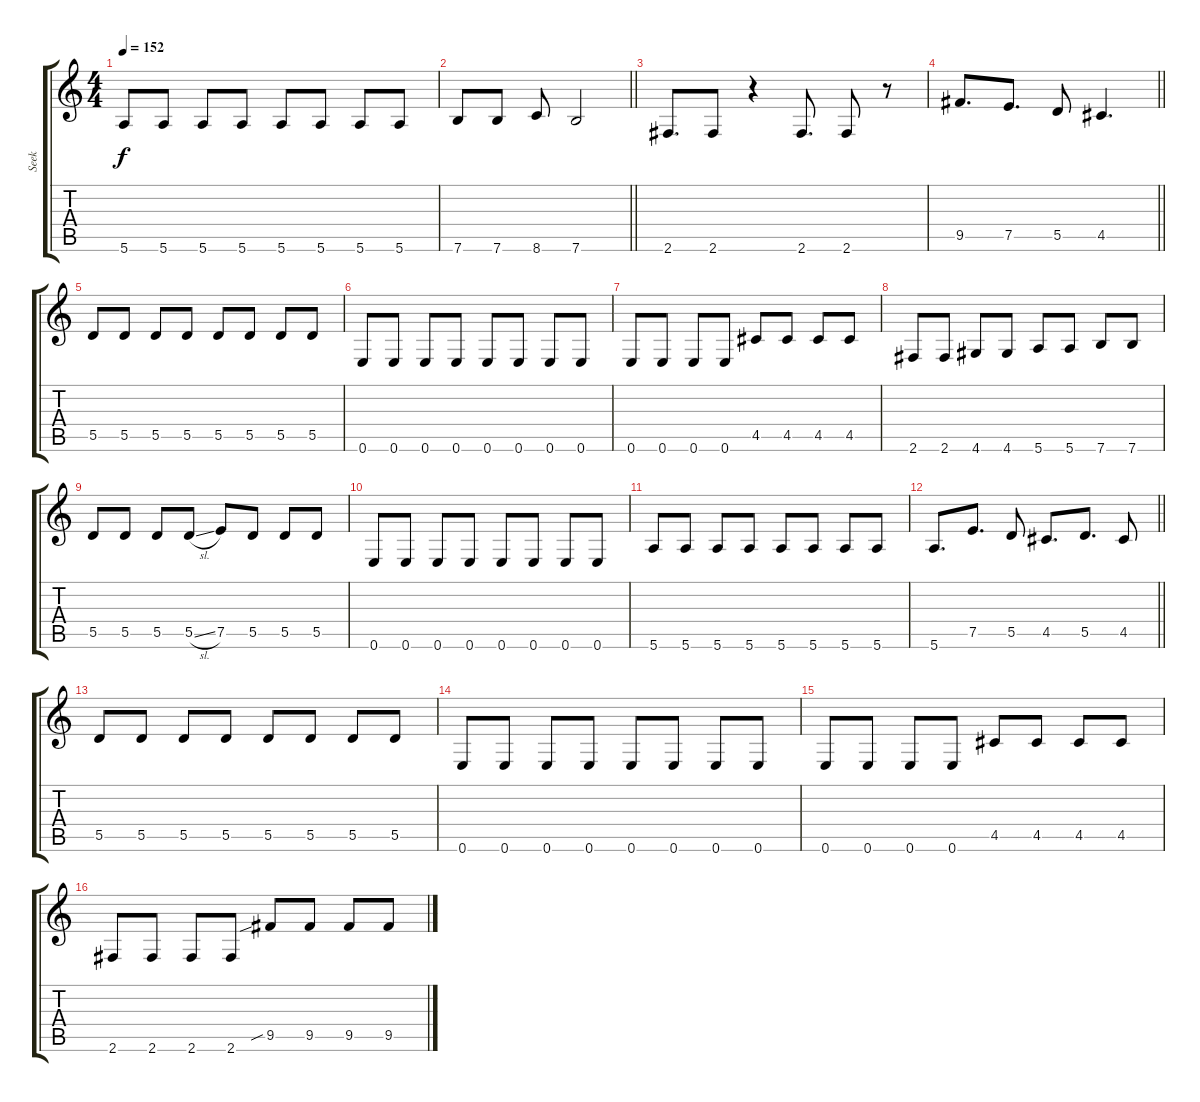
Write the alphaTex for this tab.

\track ("Seek" "Seek") {instrument electricbassfinger}
\staff {score tabs}
\tuning (E4 B3 G3 D3 A2 E2) {hide}
\ts (4 4)
\tempo 152
\clef g2
\ks c
5.6.8{dy f} 5.6.8 5.6.8 5.6.8 5.6.8 5.6.8 5.6.8 5.6.8 |
\barLineRight lightlight
7.6.8 7.6.8 8.6.8 7.6.2 |
2.6.8{d} 2.6.8 r.4 2.6.8{d} 2.6.8 r.8 |
\barLineRight lightlight
9.5.8{d} 7.5.8{d} 5.5.8 4.5.4{d} |
5.5.8 5.5.8 5.5.8 5.5.8 5.5.8 5.5.8 5.5.8 5.5.8 |
0.6.8 0.6.8 0.6.8 0.6.8 0.6.8 0.6.8 0.6.8 0.6.8 |
0.6.8 0.6.8 0.6.8 0.6.8 4.5.8 4.5.8 4.5.8 4.5.8 |
2.6.8 2.6.8 4.6.8 4.6.8 5.6.8 5.6.8 7.6.8 7.6.8 |
5.5.8 5.5.8 5.5.8 5.5{sl}.8 7.5.8 5.5.8 5.5.8 5.5.8 |
0.6.8 0.6.8 0.6.8 0.6.8 0.6.8 0.6.8 0.6.8 0.6.8 |
5.6.8 5.6.8 5.6.8 5.6.8 5.6.8 5.6.8 5.6.8 5.6.8 |
\barLineRight lightlight
5.6.8{d} 7.5.8{d} 5.5.8 4.5.8{d} 5.5.8{d} 4.5.8 |
5.5.8 5.5.8 5.5.8 5.5.8 5.5.8 5.5.8 5.5.8 5.5.8 |
0.6.8 0.6.8 0.6.8 0.6.8 0.6.8 0.6.8 0.6.8 0.6.8 |
0.6.8 0.6.8 0.6.8 0.6.8 4.5.8 4.5.8 4.5.8 4.5.8 |
2.6.8 2.6.8 2.6.8 2.6.8 9.5{sib}.8 9.5.8 9.5.8 9.5.8
